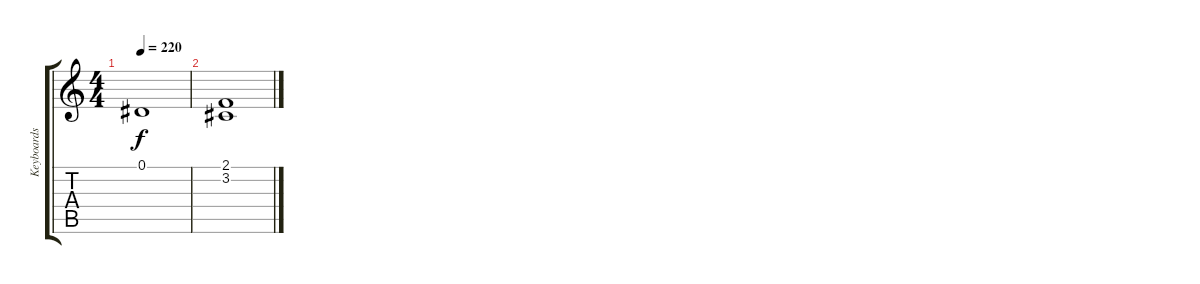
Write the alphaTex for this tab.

\track ("Keyboards 2" "Keyboards ") {instrument stringensemble1}
\staff {score tabs}
\tuning (Eb4 Bb3 Gb3 Db3 Ab2 Eb2) {hide}
\ts (4 4)
\tempo 220
\clef g2
\ks c
0.1.1{dy f} |
(2.1 3.2).1
